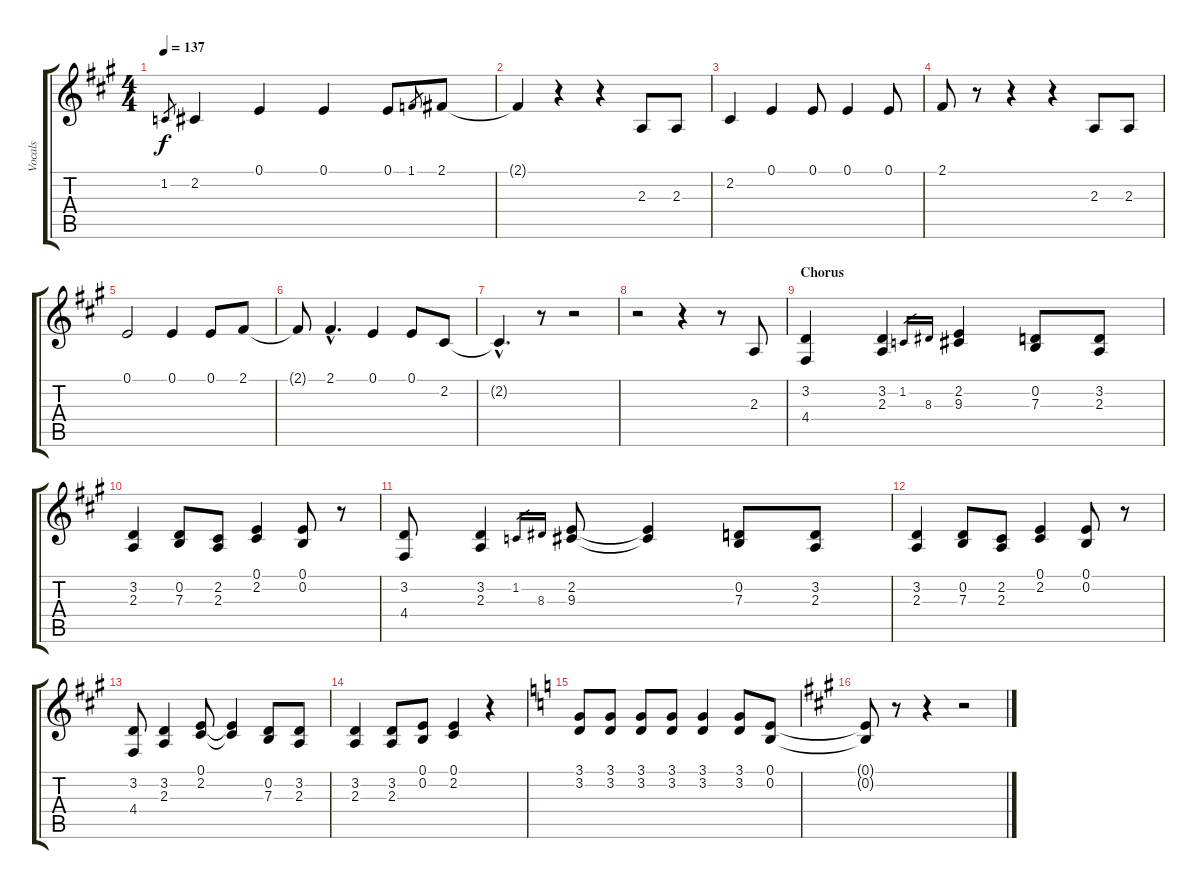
\track ("Vocals" "Vocals") {instrument altosax}
\staff {score tabs}
\tuning (E4 B3 G3 D3 A2 E2) {hide}
\ts (4 4)
\tempo 137
\clef g2
\ks a
1.2.8{gr dy f} 2.2.4 0.1.4 0.1.4 0.1.8 1.1.8{gr} 2.1.8 |
2.1{t}.4 r.4 r.4 2.3.8 2.3.8 |
2.2.4 0.1.4 0.1.8 0.1.4 0.1.8 |
2.1.8 r.8 r.4 r.4 2.3.8 2.3.8 |
0.1.2 0.1.4 0.1.8 2.1.8 |
2.1{t}.8 2.1{hac}.4{d} 0.1.4 0.1.8 2.2.8 |
2.2{hac t}.4{d} r.8 r.2 |
r.2 r.4 r.8 2.3.8 |
\section ("" "Chorus")
(3.2 4.4).4 (3.2 2.3).4 1.2.16{gr} 8.3.16{gr} (2.2 9.3).4 (0.2 7.3).8 (3.2 2.3).8 |
(3.2 2.3).4 (0.2 7.3).8 (2.2 2.3).8 (0.1 2.2).4 (0.1 0.2).8 r.8 |
(3.2 4.4).8 (3.2 2.3).4 1.2.16{gr} 8.3.16{gr} (2.2 9.3).8 (2.2{t} 9.3{t}).4 (0.2 7.3).8 (3.2 2.3).8 |
(3.2 2.3).4 (0.2 7.3).8 (2.2 2.3).8 (0.1 2.2).4 (0.1 0.2).8 r.8 |
(3.2 4.4).8 (3.2 2.3).4 (0.1 2.2).8 (0.1{t} 2.2{t}).4 (0.2 7.3).8 (3.2 2.3).8 |
(3.2 2.3).4 (3.2 2.3).8 (0.1 0.2).8 (0.1 2.2).4 r.4 |
\ks c
(3.1 3.2).8 (3.1 3.2).8 (3.1 3.2).8 (3.1 3.2).8 (3.1 3.2).4 (3.1 3.2).8 (0.1 0.2).8 |
\ks a
(0.1{t} 0.2{t}).8 r.8 r.4 r.2
